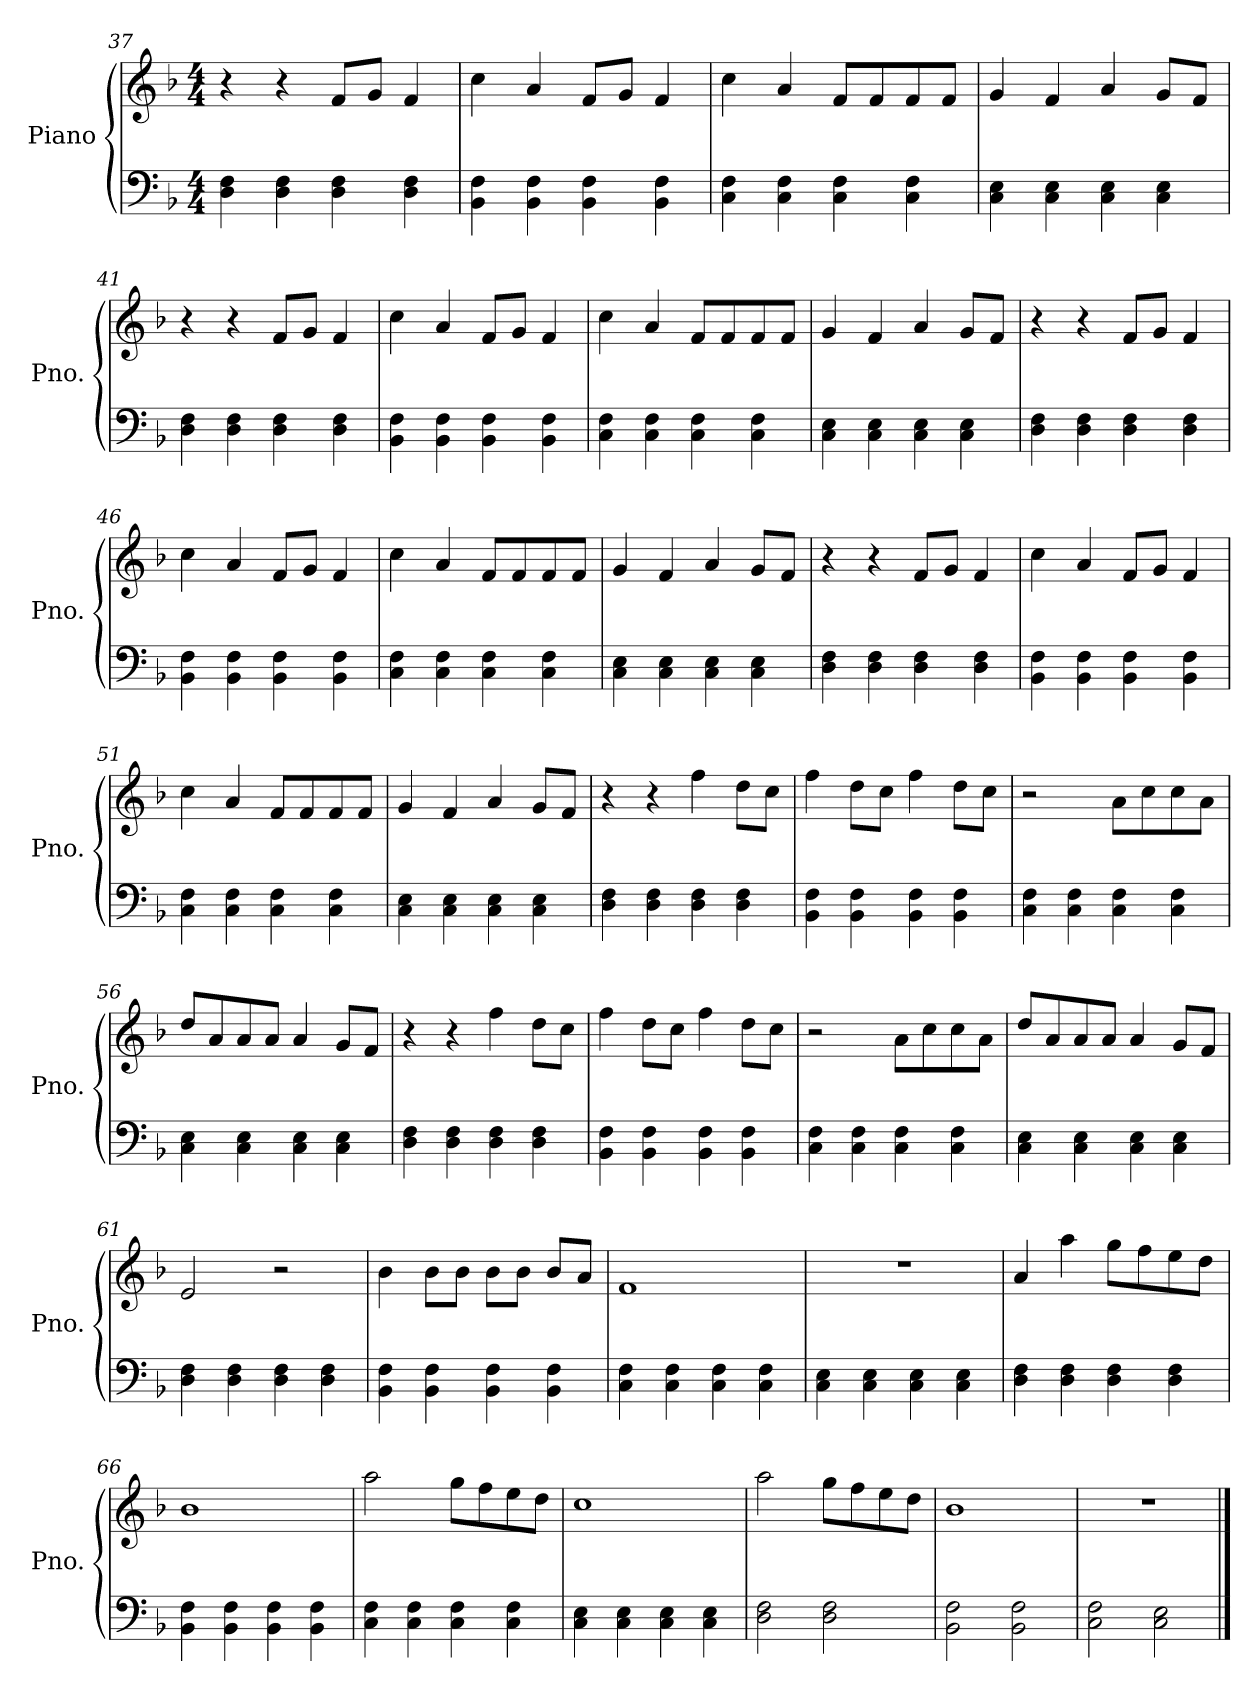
**kern	**kern
*part1	*part1
*staff2	*staff1
*I"Piano	*
*I'Pno.	*
*clefF4	*clefG2
*k[b-]	*k[b-]
*M4/4	*M4/4
=37	=37
4D\ 4F\	4r
4D\ 4F\	4r
4D\ 4F\	8f/L
.	8g/J
4D\ 4F\	4f/
=38	=38
4BB-\ 4F\	4cc\
4BB-\ 4F\	4a/
4BB-\ 4F\	8f/L
.	8g/J
4BB-\ 4F\	4f/
=39	=39
4C\ 4F\	4cc\
4C\ 4F\	4a/
4C\ 4F\	8f/L
.	8f/
4C\ 4F\	8f/
.	8f/J
=40	=40
4C\ 4E\	4g/
4C\ 4E\	4f/
4C\ 4E\	4a/
4C\ 4E\	8g/L
.	8f/J
=41	=41
4D\ 4F\	4r
4D\ 4F\	4r
4D\ 4F\	8f/L
.	8g/J
4D\ 4F\	4f/
=42	=42
4BB-\ 4F\	4cc\
4BB-\ 4F\	4a/
4BB-\ 4F\	8f/L
.	8g/J
4BB-\ 4F\	4f/
!!LO:LB:g=z
=43	=43
4C\ 4F\	4cc\
4C\ 4F\	4a/
4C\ 4F\	8f/L
.	8f/
4C\ 4F\	8f/
.	8f/J
=44	=44
4C\ 4E\	4g/
4C\ 4E\	4f/
4C\ 4E\	4a/
4C\ 4E\	8g/L
.	8f/J
=45	=45
4D\ 4F\	4r
4D\ 4F\	4r
4D\ 4F\	8f/L
.	8g/J
4D\ 4F\	4f/
=46	=46
4BB-\ 4F\	4cc\
4BB-\ 4F\	4a/
4BB-\ 4F\	8f/L
.	8g/J
4BB-\ 4F\	4f/
=47	=47
4C\ 4F\	4cc\
4C\ 4F\	4a/
4C\ 4F\	8f/L
.	8f/
4C\ 4F\	8f/
.	8f/J
=48	=48
4C\ 4E\	4g/
4C\ 4E\	4f/
4C\ 4E\	4a/
4C\ 4E\	8g/L
.	8f/J
=49	=49
4D\ 4F\	4r
4D\ 4F\	4r
4D\ 4F\	8f/L
.	8g/J
4D\ 4F\	4f/
!!LO:LB:g=z
=50	=50
4BB-\ 4F\	4cc\
4BB-\ 4F\	4a/
4BB-\ 4F\	8f/L
.	8g/J
4BB-\ 4F\	4f/
=51	=51
4C\ 4F\	4cc\
4C\ 4F\	4a/
4C\ 4F\	8f/L
.	8f/
4C\ 4F\	8f/
.	8f/J
=52	=52
4C\ 4E\	4g/
4C\ 4E\	4f/
4C\ 4E\	4a/
4C\ 4E\	8g/L
.	8f/J
=53	=53
4D\ 4F\	4r
4D\ 4F\	4r
4D\ 4F\	4ff\
4D\ 4F\	8dd\L
.	8cc\J
=54	=54
4BB-\ 4F\	4ff\
4BB-\ 4F\	8dd\L
.	8cc\J
4BB-\ 4F\	4ff\
4BB-\ 4F\	8dd\L
.	8cc\J
=55	=55
4C\ 4F\	2r
4C\ 4F\	.
4C\ 4F\	8a\L
.	8cc\
4C\ 4F\	8cc\
.	8a\J
=56	=56
4C\ 4E\	8dd/L
.	8a/
4C\ 4E\	8a/
.	8a/J
4C\ 4E\	4a/
4C\ 4E\	8g/L
.	8f/J
!!LO:LB:g=z
=57	=57
4D\ 4F\	4r
4D\ 4F\	4r
4D\ 4F\	4ff\
4D\ 4F\	8dd\L
.	8cc\J
=58	=58
4BB-\ 4F\	4ff\
4BB-\ 4F\	8dd\L
.	8cc\J
4BB-\ 4F\	4ff\
4BB-\ 4F\	8dd\L
.	8cc\J
=59	=59
4C\ 4F\	2r
4C\ 4F\	.
4C\ 4F\	8a\L
.	8cc\
4C\ 4F\	8cc\
.	8a\J
=60	=60
4C\ 4E\	8dd/L
.	8a/
4C\ 4E\	8a/
.	8a/J
4C\ 4E\	4a/
4C\ 4E\	8g/L
.	8f/J
=61	=61
4D\ 4F\	2e/
4D\ 4F\	.
4D\ 4F\	2r
4D\ 4F\	.
=62	=62
4BB-\ 4F\	4b-\
4BB-\ 4F\	8b-\L
.	8b-\J
4BB-\ 4F\	8b-\L
.	8b-\J
4BB-\ 4F\	8b-/L
.	8a/J
=63	=63
4C\ 4F\	1f
4C\ 4F\	.
4C\ 4F\	.
4C\ 4F\	.
!!LO:LB:g=z
=64	=64
4C\ 4E\	1r
4C\ 4E\	.
4C\ 4E\	.
4C\ 4E\	.
=65	=65
4D\ 4F\	4a/
4D\ 4F\	4aa\
4D\ 4F\	8gg\L
.	8ff\
4D\ 4F\	8ee\
.	8dd\J
=66	=66
4BB-\ 4F\	1b-
4BB-\ 4F\	.
4BB-\ 4F\	.
4BB-\ 4F\	.
=67	=67
4C\ 4F\	2aa\
4C\ 4F\	.
4C\ 4F\	8gg\L
.	8ff\
4C\ 4F\	8ee\
.	8dd\J
=68	=68
4C\ 4E\	1cc
4C\ 4E\	.
4C\ 4E\	.
4C\ 4E\	.
=69	=69
2D\ 2F\	2aa\
2D\ 2F\	8gg\L
.	8ff\
.	8ee\
.	8dd\J
=70	=70
2BB-\ 2F\	1b-
2BB-\ 2F\	.
=71	=71
2C\ 2F\	1r
2C\ 2E\	.
==	==
*-	*-
